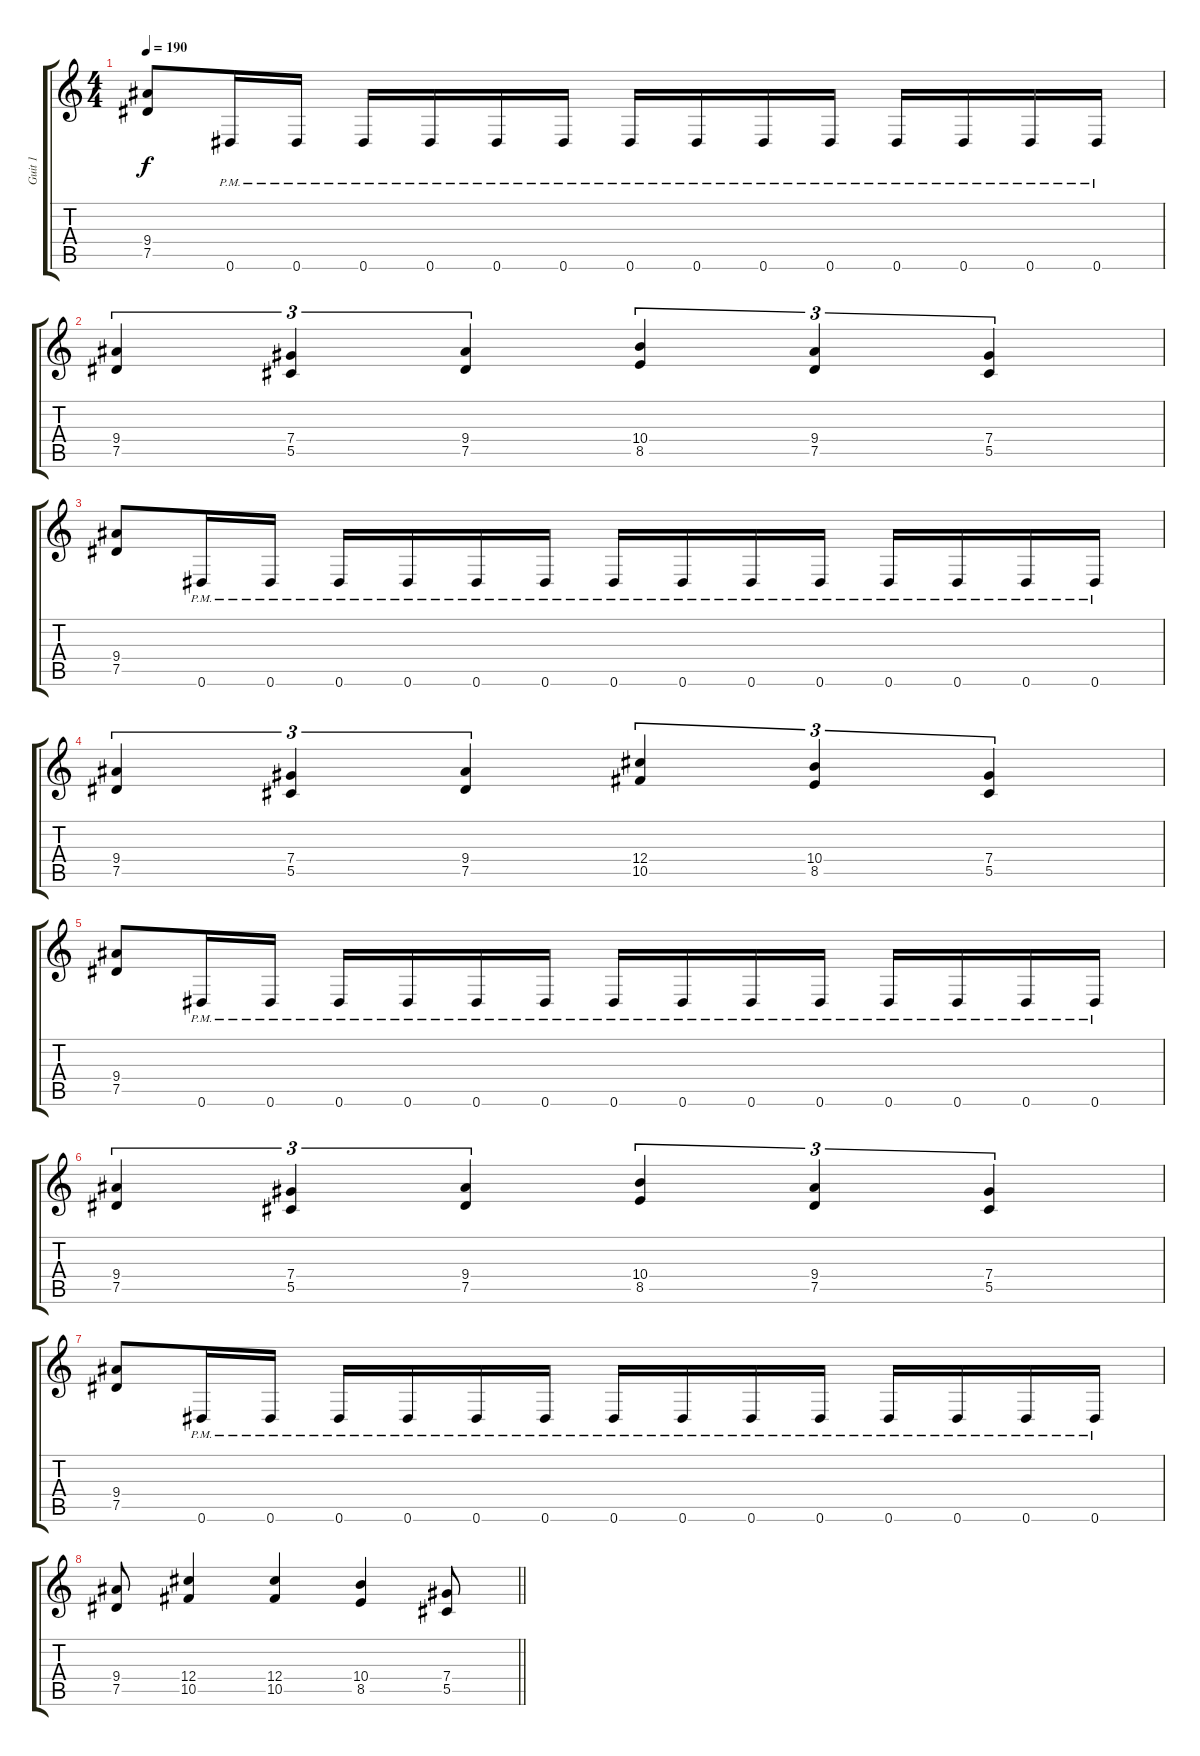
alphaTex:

\track ("Guit 1" "Guit 1") {instrument distortionguitar}
\staff {score tabs}
\tuning (Eb4 Bb3 Gb3 Db3 Ab2 Eb2) {hide}
\ts (4 4)
\tempo 190
\clef g2
\ks c
(9.4 7.5).8{dy f} 0.6{pm}.16 0.6{pm}.16 0.6{pm}.16 0.6{pm}.16 0.6{pm}.16 0.6{pm}.16 0.6{pm}.16 0.6{pm}.16 0.6{pm}.16 0.6{pm}.16 0.6{pm}.16 0.6{pm}.16 0.6{pm}.16 0.6{pm}.16 |
(9.4 7.5).4{tu (3 2)} (7.4 5.5).4{tu (3 2)} (9.4 7.5).4{tu (3 2)} (10.4 8.5).4{tu (3 2)} (9.4 7.5).4{tu (3 2)} (7.4 5.5).4{tu (3 2)} |
(9.4 7.5).8 0.6{pm}.16 0.6{pm}.16 0.6{pm}.16 0.6{pm}.16 0.6{pm}.16 0.6{pm}.16 0.6{pm}.16 0.6{pm}.16 0.6{pm}.16 0.6{pm}.16 0.6{pm}.16 0.6{pm}.16 0.6{pm}.16 0.6{pm}.16 |
(9.4 7.5).4{tu (3 2)} (7.4 5.5).4{tu (3 2)} (9.4 7.5).4{tu (3 2)} (12.4 10.5).4{tu (3 2)} (10.4 8.5).4{tu (3 2)} (7.4 5.5).4{tu (3 2)} |
(9.4 7.5).8 0.6{pm}.16 0.6{pm}.16 0.6{pm}.16 0.6{pm}.16 0.6{pm}.16 0.6{pm}.16 0.6{pm}.16 0.6{pm}.16 0.6{pm}.16 0.6{pm}.16 0.6{pm}.16 0.6{pm}.16 0.6{pm}.16 0.6{pm}.16 |
(9.4 7.5).4{tu (3 2)} (7.4 5.5).4{tu (3 2)} (9.4 7.5).4{tu (3 2)} (10.4 8.5).4{tu (3 2)} (9.4 7.5).4{tu (3 2)} (7.4 5.5).4{tu (3 2)} |
(9.4 7.5).8 0.6{pm}.16 0.6{pm}.16 0.6{pm}.16 0.6{pm}.16 0.6{pm}.16 0.6{pm}.16 0.6{pm}.16 0.6{pm}.16 0.6{pm}.16 0.6{pm}.16 0.6{pm}.16 0.6{pm}.16 0.6{pm}.16 0.6{pm}.16 |
\barLineRight lightlight
(9.4 7.5).8 (12.4 10.5).4 (12.4 10.5).4 (10.4 8.5).4 (7.4 5.5).8
